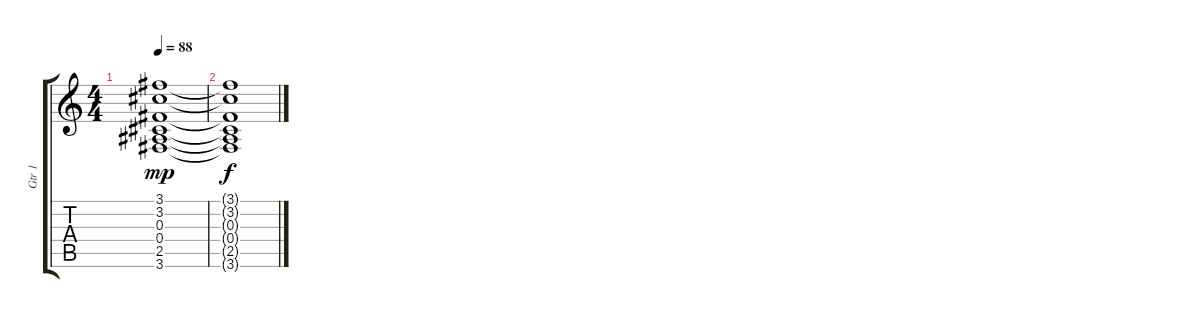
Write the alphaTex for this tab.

\track ("Gtr 1" "Gtr 1") {instrument electricguitarjazz}
\staff {score tabs}
\tuning (Eb4 Bb3 Gb3 Db3 Ab2 Eb2) {hide}
\ts (4 4)
\tempo 88
\clef g2
\ks c
(3.1 3.2 0.3 0.4 2.5 3.6).1{dy mp} |
(3.1{t} 3.2{t} 0.3{t} 0.4{t} 2.5{t} 3.6{t}).1{dy f}
